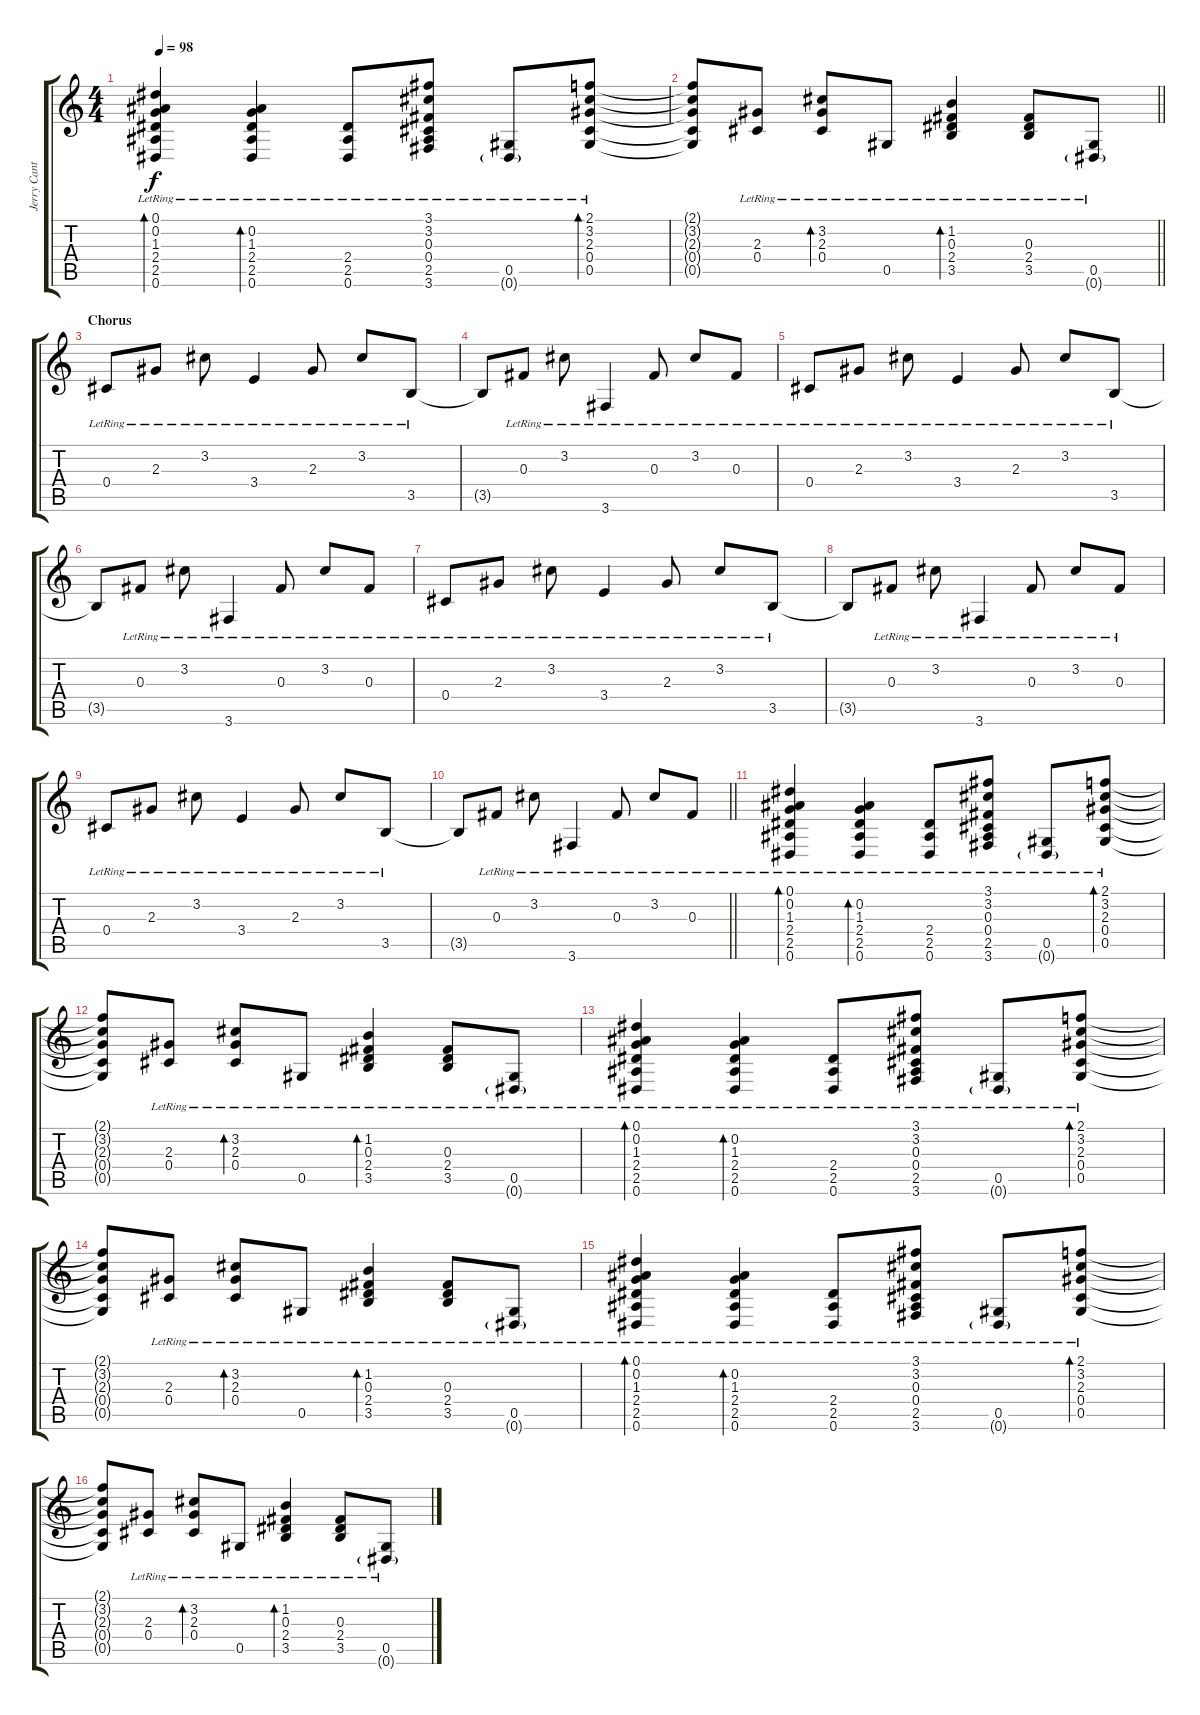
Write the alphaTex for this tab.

\track ("Jerry Cantrell Guitar" "Jerry Cant") {instrument acousticguitarsteel}
\staff {score tabs}
\tuning (Eb4 Bb3 Gb3 Db3 Ab2 Eb2) {hide}
\ts (4 4)
\tempo 98
\clef g2
\ks c
(0.1 0.2 1.3 2.4 2.5{lr} 0.6{lr}).4{bd 60 dy f} (0.2{lr} 1.3{lr} 2.4{lr} 2.5{lr} 0.6{lr}).4{bd 120} (2.4{lr} 2.5{lr} 0.6{lr}).8 (3.1{lr} 3.2{lr} 0.3{lr} 0.4{lr} 2.5{lr} 3.6{lr}).8 (0.5{lr} 0.6{g lr}).8 (2.1{lr} 3.2{lr} 2.3{lr} 0.4{lr} 0.5{lr}).8{bd 120} |
\barLineRight lightlight
(2.1{t} 3.2{t} 2.3{t} 0.4{t} 0.5{t}).8 (2.3{lr} 0.4{lr}).8 (3.2{lr} 2.3{lr} 0.4{lr}).8{bd 120} 0.5{lr}.8 (1.2{lr} 0.3{lr} 2.4{lr} 3.5{lr}).4{bd 120} (0.3{lr} 2.4{lr} 3.5{lr}).8 (0.5{lr} 0.6{g lr}).8 |
\section ("" "Chorus")
0.4{lr}.8 2.3{lr}.8 3.2{lr}.8 3.4{lr}.4 2.3{lr}.8 3.2{lr}.8 3.5{lr}.8 |
3.5{t}.8 0.3{lr}.8 3.2{lr}.8 3.6{lr}.4 0.3{lr}.8 3.2{lr}.8 0.3{lr}.8 |
0.4{lr}.8 2.3{lr}.8 3.2{lr}.8 3.4{lr}.4 2.3{lr}.8 3.2{lr}.8 3.5{lr}.8 |
3.5{t}.8 0.3{lr}.8 3.2{lr}.8 3.6{lr}.4 0.3{lr}.8 3.2{lr}.8 0.3{lr}.8 |
0.4{lr}.8 2.3{lr}.8 3.2{lr}.8 3.4{lr}.4 2.3{lr}.8 3.2{lr}.8 3.5{lr}.8 |
3.5{t}.8 0.3{lr}.8 3.2{lr}.8 3.6{lr}.4 0.3{lr}.8 3.2{lr}.8 0.3{lr}.8 |
0.4{lr}.8 2.3{lr}.8 3.2{lr}.8 3.4{lr}.4 2.3{lr}.8 3.2{lr}.8 3.5{lr}.8 |
\barLineRight lightlight
3.5{t}.8 0.3{lr}.8 3.2{lr}.8 3.6{lr}.4 0.3{lr}.8 3.2{lr}.8 0.3{lr}.8 |
(0.1 0.2 1.3 2.4 2.5{lr} 0.6{lr}).4{bd 60} (0.2{lr} 1.3{lr} 2.4{lr} 2.5{lr} 0.6{lr}).4{bd 120} (2.4{lr} 2.5{lr} 0.6{lr}).8 (3.1{lr} 3.2{lr} 0.3{lr} 0.4{lr} 2.5{lr} 3.6{lr}).8 (0.5{lr} 0.6{g lr}).8 (2.1{lr} 3.2{lr} 2.3{lr} 0.4{lr} 0.5{lr}).8{bd 120} |
(2.1{t} 3.2{t} 2.3{t} 0.4{t} 0.5{t}).8 (2.3{lr} 0.4{lr}).8 (3.2{lr} 2.3{lr} 0.4{lr}).8{bd 120} 0.5{lr}.8 (1.2{lr} 0.3{lr} 2.4{lr} 3.5{lr}).4{bd 120} (0.3{lr} 2.4{lr} 3.5{lr}).8 (0.5{lr} 0.6{g lr}).8 |
(0.1 0.2 1.3 2.4 2.5{lr} 0.6{lr}).4{bd 60} (0.2{lr} 1.3{lr} 2.4{lr} 2.5{lr} 0.6{lr}).4{bd 120} (2.4{lr} 2.5{lr} 0.6{lr}).8 (3.1{lr} 3.2{lr} 0.3{lr} 0.4{lr} 2.5{lr} 3.6{lr}).8 (0.5{lr} 0.6{g lr}).8 (2.1{lr} 3.2{lr} 2.3{lr} 0.4{lr} 0.5{lr}).8{bd 120} |
(2.1{t} 3.2{t} 2.3{t} 0.4{t} 0.5{t}).8 (2.3{lr} 0.4{lr}).8 (3.2{lr} 2.3{lr} 0.4{lr}).8{bd 120} 0.5{lr}.8 (1.2{lr} 0.3{lr} 2.4{lr} 3.5{lr}).4{bd 120} (0.3{lr} 2.4{lr} 3.5{lr}).8 (0.5{lr} 0.6{g lr}).8 |
(0.1 0.2 1.3 2.4 2.5{lr} 0.6{lr}).4{bd 60} (0.2{lr} 1.3{lr} 2.4{lr} 2.5{lr} 0.6{lr}).4{bd 120} (2.4{lr} 2.5{lr} 0.6{lr}).8 (3.1{lr} 3.2{lr} 0.3{lr} 0.4{lr} 2.5{lr} 3.6{lr}).8 (0.5{lr} 0.6{g lr}).8 (2.1{lr} 3.2{lr} 2.3{lr} 0.4{lr} 0.5{lr}).8{bd 120} |
(2.1{t} 3.2{t} 2.3{t} 0.4{t} 0.5{t}).8 (2.3{lr} 0.4{lr}).8 (3.2{lr} 2.3{lr} 0.4{lr}).8{bd 120} 0.5{lr}.8 (1.2{lr} 0.3{lr} 2.4{lr} 3.5{lr}).4{bd 120} (0.3{lr} 2.4{lr} 3.5{lr}).8 (0.5{lr} 0.6{g lr}).8
